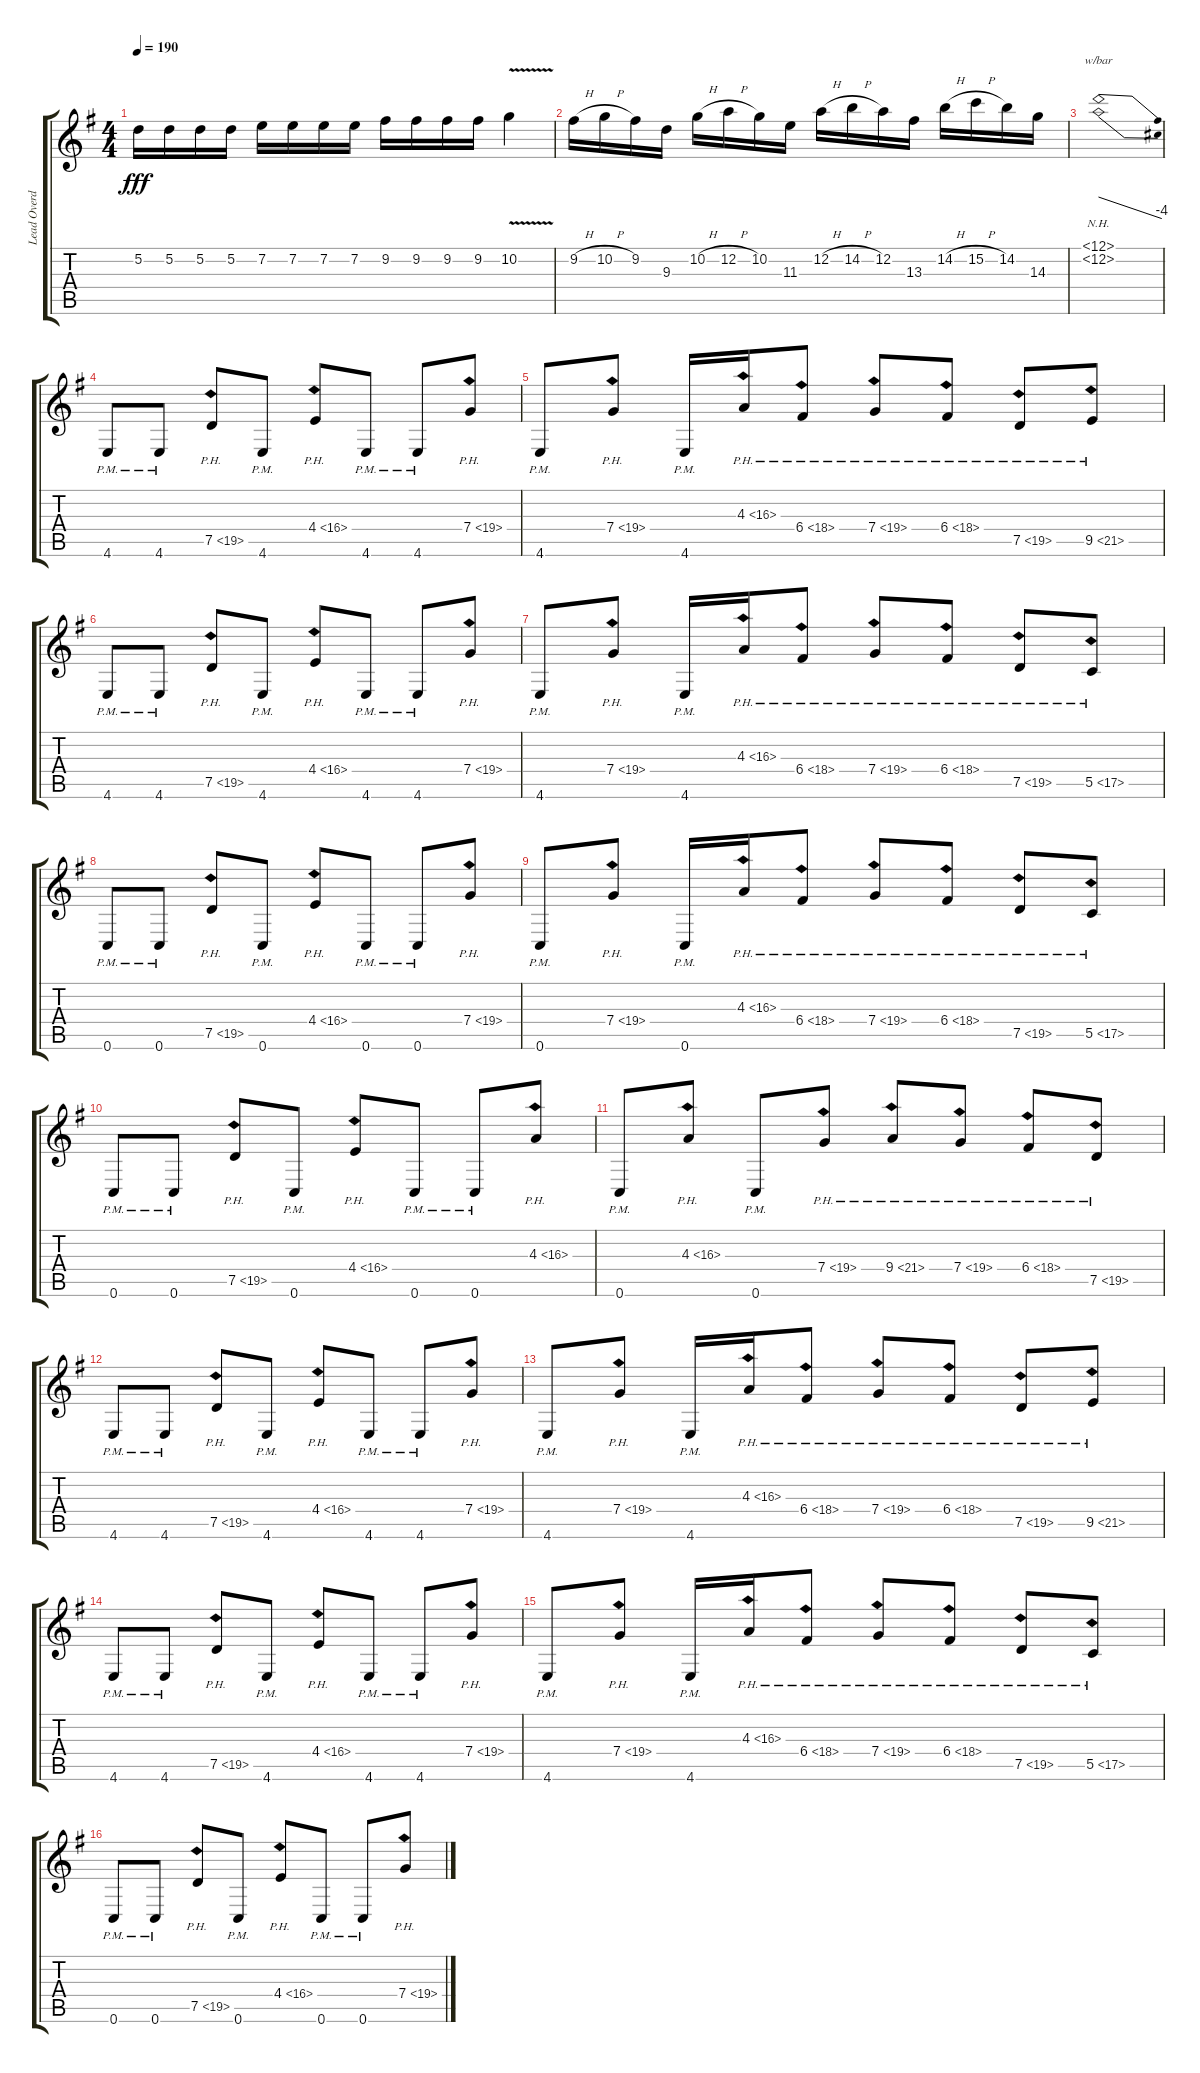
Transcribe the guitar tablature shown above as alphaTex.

\track ("Lead Overdrive" "Lead Overd") {instrument overdrivenguitar}
\staff {score tabs}
\tuning (D4 A3 F3 C3 G2 C2) {hide}
\ts (4 4)
\tempo 190
\clef g2
\ks eminor
5.2.16{dy fff} 5.2.16 5.2.16 5.2.16 7.2.16 7.2.16 7.2.16 7.2.16 9.2.16 9.2.16 9.2.16 9.2.16 10.2{v}.4 |
9.2{h}.16 10.2{h}.16 9.2.16 9.3.16 10.2{h}.16 12.2{h}.16 10.2.16 11.3.16 12.2{h}.16 14.2{h}.16 12.2.16 13.3.16 14.2{h}.16 15.2{h}.16 14.2.16 14.3.16 |
(12.1{nh} 12.2{nh}).1{tbe (dive default 0 0 60 -16)} |
4.6{pm}.8 4.6{pm}.8 7.5{ph 12}.8 4.6{pm}.8 4.4{ph 12}.8 4.6{pm}.8 4.6{pm}.8 7.4{ph 12}.8 |
4.6{pm}.8 7.4{ph 12}.8 4.6{pm}.16 4.3{ph 12}.16 6.4{ph 12}.8 7.4{ph 12}.8 6.4{ph 12}.8 7.5{ph 12}.8 9.5{ph 12}.8 |
4.6{pm}.8 4.6{pm}.8 7.5{ph 12}.8 4.6{pm}.8 4.4{ph 12}.8 4.6{pm}.8 4.6{pm}.8 7.4{ph 12}.8 |
4.6{pm}.8 7.4{ph 12}.8 4.6{pm}.16 4.3{ph 12}.16 6.4{ph 12}.8 7.4{ph 12}.8 6.4{ph 12}.8 7.5{ph 12}.8 5.5{ph 12}.8 |
0.6{pm}.8 0.6{pm}.8 7.5{ph 12}.8 0.6{pm}.8 4.4{ph 12}.8 0.6{pm}.8 0.6{pm}.8 7.4{ph 12}.8 |
0.6{pm}.8 7.4{ph 12}.8 0.6{pm}.16 4.3{ph 12}.16 6.4{ph 12}.8 7.4{ph 12}.8 6.4{ph 12}.8 7.5{ph 12}.8 5.5{ph 12}.8 |
0.6{pm}.8 0.6{pm}.8 7.5{ph 12}.8 0.6{pm}.8 4.4{ph 12}.8 0.6{pm}.8 0.6{pm}.8 4.3{ph 12}.8 |
0.6{pm}.8 4.3{ph 12}.8 0.6{pm}.8 7.4{ph 12}.8 9.4{ph 12}.8 7.4{ph 12}.8 6.4{ph 12}.8 7.5{ph 12}.8 |
4.6{pm}.8 4.6{pm}.8 7.5{ph 12}.8 4.6{pm}.8 4.4{ph 12}.8 4.6{pm}.8 4.6{pm}.8 7.4{ph 12}.8 |
4.6{pm}.8 7.4{ph 12}.8 4.6{pm}.16 4.3{ph 12}.16 6.4{ph 12}.8 7.4{ph 12}.8 6.4{ph 12}.8 7.5{ph 12}.8 9.5{ph 12}.8 |
4.6{pm}.8 4.6{pm}.8 7.5{ph 12}.8 4.6{pm}.8 4.4{ph 12}.8 4.6{pm}.8 4.6{pm}.8 7.4{ph 12}.8 |
4.6{pm}.8 7.4{ph 12}.8 4.6{pm}.16 4.3{ph 12}.16 6.4{ph 12}.8 7.4{ph 12}.8 6.4{ph 12}.8 7.5{ph 12}.8 5.5{ph 12}.8 |
0.6{pm}.8 0.6{pm}.8 7.5{ph 12}.8 0.6{pm}.8 4.4{ph 12}.8 0.6{pm}.8 0.6{pm}.8 7.4{ph 12}.8
